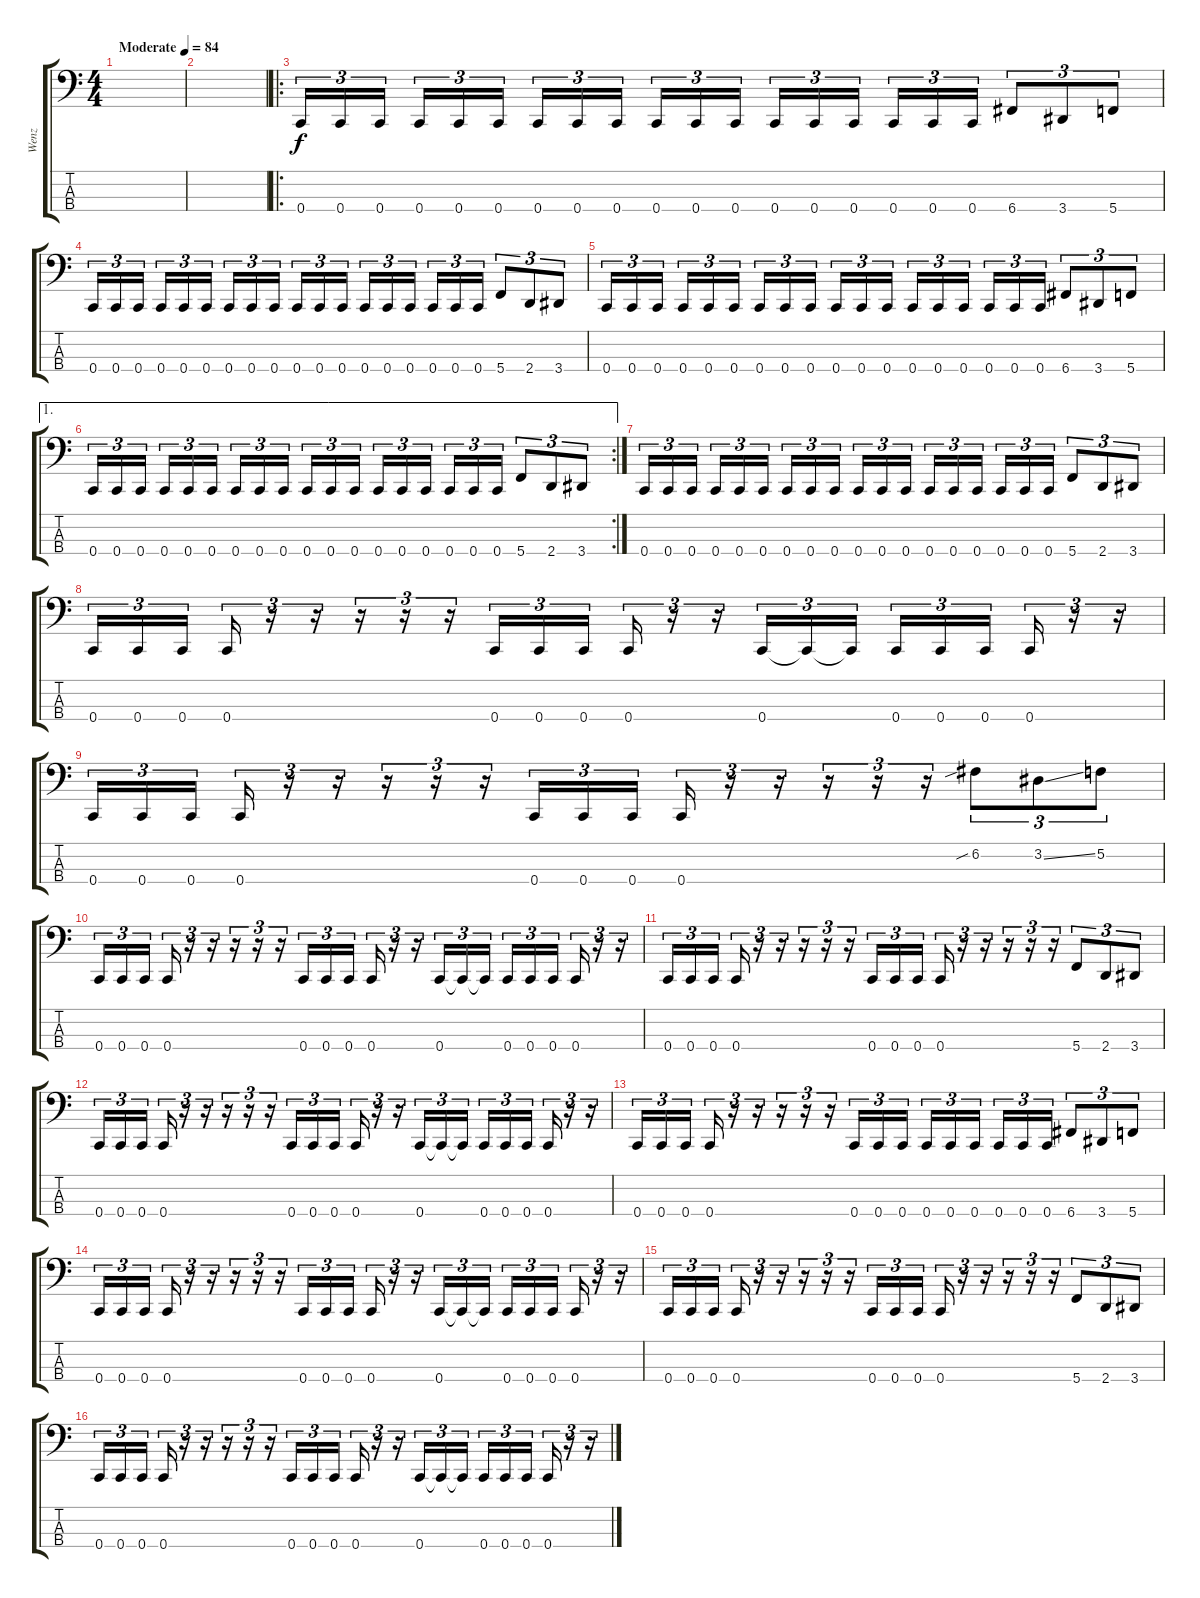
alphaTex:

\track ("Wenz" "Wenz") {instrument electricbasspick}
\staff {score tabs}
\tuning (F2 C2 G1 C1) {hide}
\ts (4 4)
\tempo (84 "Moderate")
\clef f4
\ks c
|
|
\ro
0.4.16{tu (3 2)} 0.4.16{tu (3 2)} 0.4.16{tu (3 2) beam splitsecondary} 0.4.16{tu (3 2)} 0.4.16{tu (3 2)} 0.4.16{tu (3 2)} 0.4.16{tu (3 2)} 0.4.16{tu (3 2)} 0.4.16{tu (3 2) beam splitsecondary} 0.4.16{tu (3 2)} 0.4.16{tu (3 2)} 0.4.16{tu (3 2)} 0.4.16{tu (3 2)} 0.4.16{tu (3 2)} 0.4.16{tu (3 2) beam splitsecondary} 0.4.16{tu (3 2)} 0.4.16{tu (3 2)} 0.4.16{tu (3 2)} 6.4.8{tu (3 2)} 3.4.8{tu (3 2)} 5.4.8{tu (3 2)} |
0.4.16{tu (3 2)} 0.4.16{tu (3 2)} 0.4.16{tu (3 2) beam splitsecondary} 0.4.16{tu (3 2)} 0.4.16{tu (3 2)} 0.4.16{tu (3 2)} 0.4.16{tu (3 2)} 0.4.16{tu (3 2)} 0.4.16{tu (3 2) beam splitsecondary} 0.4.16{tu (3 2)} 0.4.16{tu (3 2)} 0.4.16{tu (3 2)} 0.4.16{tu (3 2)} 0.4.16{tu (3 2)} 0.4.16{tu (3 2) beam splitsecondary} 0.4.16{tu (3 2)} 0.4.16{tu (3 2)} 0.4.16{tu (3 2)} 5.4.8{tu (3 2)} 2.4.8{tu (3 2)} 3.4.8{tu (3 2)} |
0.4.16{tu (3 2)} 0.4.16{tu (3 2)} 0.4.16{tu (3 2) beam splitsecondary} 0.4.16{tu (3 2)} 0.4.16{tu (3 2)} 0.4.16{tu (3 2)} 0.4.16{tu (3 2)} 0.4.16{tu (3 2)} 0.4.16{tu (3 2) beam splitsecondary} 0.4.16{tu (3 2)} 0.4.16{tu (3 2)} 0.4.16{tu (3 2)} 0.4.16{tu (3 2)} 0.4.16{tu (3 2)} 0.4.16{tu (3 2) beam splitsecondary} 0.4.16{tu (3 2)} 0.4.16{tu (3 2)} 0.4.16{tu (3 2)} 6.4.8{tu (3 2)} 3.4.8{tu (3 2)} 5.4.8{tu (3 2)} |
\ae 1
\rc 2
0.4.16{tu (3 2)} 0.4.16{tu (3 2)} 0.4.16{tu (3 2) beam splitsecondary} 0.4.16{tu (3 2)} 0.4.16{tu (3 2)} 0.4.16{tu (3 2)} 0.4.16{tu (3 2)} 0.4.16{tu (3 2)} 0.4.16{tu (3 2) beam splitsecondary} 0.4.16{tu (3 2)} 0.4.16{tu (3 2)} 0.4.16{tu (3 2)} 0.4.16{tu (3 2)} 0.4.16{tu (3 2)} 0.4.16{tu (3 2) beam splitsecondary} 0.4.16{tu (3 2)} 0.4.16{tu (3 2)} 0.4.16{tu (3 2)} 5.4.8{tu (3 2)} 2.4.8{tu (3 2)} 3.4.8{tu (3 2)} |
0.4.16{tu (3 2)} 0.4.16{tu (3 2)} 0.4.16{tu (3 2) beam splitsecondary} 0.4.16{tu (3 2)} 0.4.16{tu (3 2)} 0.4.16{tu (3 2)} 0.4.16{tu (3 2)} 0.4.16{tu (3 2)} 0.4.16{tu (3 2) beam splitsecondary} 0.4.16{tu (3 2)} 0.4.16{tu (3 2)} 0.4.16{tu (3 2)} 0.4.16{tu (3 2)} 0.4.16{tu (3 2)} 0.4.16{tu (3 2) beam splitsecondary} 0.4.16{tu (3 2)} 0.4.16{tu (3 2)} 0.4.16{tu (3 2)} 5.4.8{tu (3 2)} 2.4.8{tu (3 2)} 3.4.8{tu (3 2)} |
0.4.16{tu (3 2)} 0.4.16{tu (3 2)} 0.4.16{tu (3 2) beam splitsecondary} 0.4.16{tu (3 2)} r.16{tu (3 2)} r.16{tu (3 2)} r.16{tu (3 2)} r.16{tu (3 2)} r.16{tu (3 2)} 0.4.16{tu (3 2)} 0.4.16{tu (3 2)} 0.4.16{tu (3 2)} 0.4.16{tu (3 2)} r.16{tu (3 2)} r.16{tu (3 2)} 0.4.16{tu (3 2)} 0.4{t}.16{tu (3 2)} 0.4{t}.16{tu (3 2)} 0.4.16{tu (3 2)} 0.4.16{tu (3 2)} 0.4.16{tu (3 2) beam splitsecondary} 0.4.16{tu (3 2)} r.16{tu (3 2)} r.16{tu (3 2)} |
0.4.16{tu (3 2)} 0.4.16{tu (3 2)} 0.4.16{tu (3 2) beam splitsecondary} 0.4.16{tu (3 2)} r.16{tu (3 2)} r.16{tu (3 2)} r.16{tu (3 2)} r.16{tu (3 2)} r.16{tu (3 2)} 0.4.16{tu (3 2)} 0.4.16{tu (3 2)} 0.4.16{tu (3 2)} 0.4.16{tu (3 2)} r.16{tu (3 2)} r.16{tu (3 2)} r.16{tu (3 2)} r.16{tu (3 2)} r.16{tu (3 2)} 6.2{sib}.8{tu (3 2)} 3.2{ss}.8{tu (3 2)} 5.2.8{tu (3 2)} |
0.4.16{tu (3 2)} 0.4.16{tu (3 2)} 0.4.16{tu (3 2) beam splitsecondary} 0.4.16{tu (3 2)} r.16{tu (3 2)} r.16{tu (3 2)} r.16{tu (3 2)} r.16{tu (3 2)} r.16{tu (3 2)} 0.4.16{tu (3 2)} 0.4.16{tu (3 2)} 0.4.16{tu (3 2)} 0.4.16{tu (3 2)} r.16{tu (3 2)} r.16{tu (3 2)} 0.4.16{tu (3 2)} 0.4{t}.16{tu (3 2)} 0.4{t}.16{tu (3 2)} 0.4.16{tu (3 2)} 0.4.16{tu (3 2)} 0.4.16{tu (3 2) beam splitsecondary} 0.4.16{tu (3 2)} r.16{tu (3 2)} r.16{tu (3 2)} |
0.4.16{tu (3 2)} 0.4.16{tu (3 2)} 0.4.16{tu (3 2) beam splitsecondary} 0.4.16{tu (3 2)} r.16{tu (3 2)} r.16{tu (3 2)} r.16{tu (3 2)} r.16{tu (3 2)} r.16{tu (3 2)} 0.4.16{tu (3 2)} 0.4.16{tu (3 2)} 0.4.16{tu (3 2)} 0.4.16{tu (3 2)} r.16{tu (3 2)} r.16{tu (3 2)} r.16{tu (3 2)} r.16{tu (3 2)} r.16{tu (3 2)} 5.4.8{tu (3 2)} 2.4.8{tu (3 2)} 3.4.8{tu (3 2)} |
0.4.16{tu (3 2)} 0.4.16{tu (3 2)} 0.4.16{tu (3 2) beam splitsecondary} 0.4.16{tu (3 2)} r.16{tu (3 2)} r.16{tu (3 2)} r.16{tu (3 2)} r.16{tu (3 2)} r.16{tu (3 2)} 0.4.16{tu (3 2)} 0.4.16{tu (3 2)} 0.4.16{tu (3 2)} 0.4.16{tu (3 2)} r.16{tu (3 2)} r.16{tu (3 2)} 0.4.16{tu (3 2)} 0.4{t}.16{tu (3 2)} 0.4{t}.16{tu (3 2)} 0.4.16{tu (3 2)} 0.4.16{tu (3 2)} 0.4.16{tu (3 2) beam splitsecondary} 0.4.16{tu (3 2)} r.16{tu (3 2)} r.16{tu (3 2)} |
0.4.16{tu (3 2)} 0.4.16{tu (3 2)} 0.4.16{tu (3 2) beam splitsecondary} 0.4.16{tu (3 2)} r.16{tu (3 2)} r.16{tu (3 2)} r.16{tu (3 2)} r.16{tu (3 2)} r.16{tu (3 2)} 0.4.16{tu (3 2)} 0.4.16{tu (3 2)} 0.4.16{tu (3 2)} 0.4.16{tu (3 2)} 0.4.16{tu (3 2)} 0.4.16{tu (3 2) beam splitsecondary} 0.4.16{tu (3 2)} 0.4.16{tu (3 2)} 0.4.16{tu (3 2)} 6.4.8{tu (3 2)} 3.4.8{tu (3 2)} 5.4.8{tu (3 2)} |
0.4.16{tu (3 2)} 0.4.16{tu (3 2)} 0.4.16{tu (3 2) beam splitsecondary} 0.4.16{tu (3 2)} r.16{tu (3 2)} r.16{tu (3 2)} r.16{tu (3 2)} r.16{tu (3 2)} r.16{tu (3 2)} 0.4.16{tu (3 2)} 0.4.16{tu (3 2)} 0.4.16{tu (3 2)} 0.4.16{tu (3 2)} r.16{tu (3 2)} r.16{tu (3 2)} 0.4.16{tu (3 2)} 0.4{t}.16{tu (3 2)} 0.4{t}.16{tu (3 2)} 0.4.16{tu (3 2)} 0.4.16{tu (3 2)} 0.4.16{tu (3 2) beam splitsecondary} 0.4.16{tu (3 2)} r.16{tu (3 2)} r.16{tu (3 2)} |
0.4.16{tu (3 2)} 0.4.16{tu (3 2)} 0.4.16{tu (3 2) beam splitsecondary} 0.4.16{tu (3 2)} r.16{tu (3 2)} r.16{tu (3 2)} r.16{tu (3 2)} r.16{tu (3 2)} r.16{tu (3 2)} 0.4.16{tu (3 2)} 0.4.16{tu (3 2)} 0.4.16{tu (3 2)} 0.4.16{tu (3 2)} r.16{tu (3 2)} r.16{tu (3 2)} r.16{tu (3 2)} r.16{tu (3 2)} r.16{tu (3 2)} 5.4.8{tu (3 2)} 2.4.8{tu (3 2)} 3.4.8{tu (3 2)} |
0.4.16{tu (3 2)} 0.4.16{tu (3 2)} 0.4.16{tu (3 2) beam splitsecondary} 0.4.16{tu (3 2)} r.16{tu (3 2)} r.16{tu (3 2)} r.16{tu (3 2)} r.16{tu (3 2)} r.16{tu (3 2)} 0.4.16{tu (3 2)} 0.4.16{tu (3 2)} 0.4.16{tu (3 2)} 0.4.16{tu (3 2)} r.16{tu (3 2)} r.16{tu (3 2)} 0.4.16{tu (3 2)} 0.4{t}.16{tu (3 2)} 0.4{t}.16{tu (3 2)} 0.4.16{tu (3 2)} 0.4.16{tu (3 2)} 0.4.16{tu (3 2) beam splitsecondary} 0.4.16{tu (3 2)} r.16{tu (3 2)} r.16{tu (3 2)}
